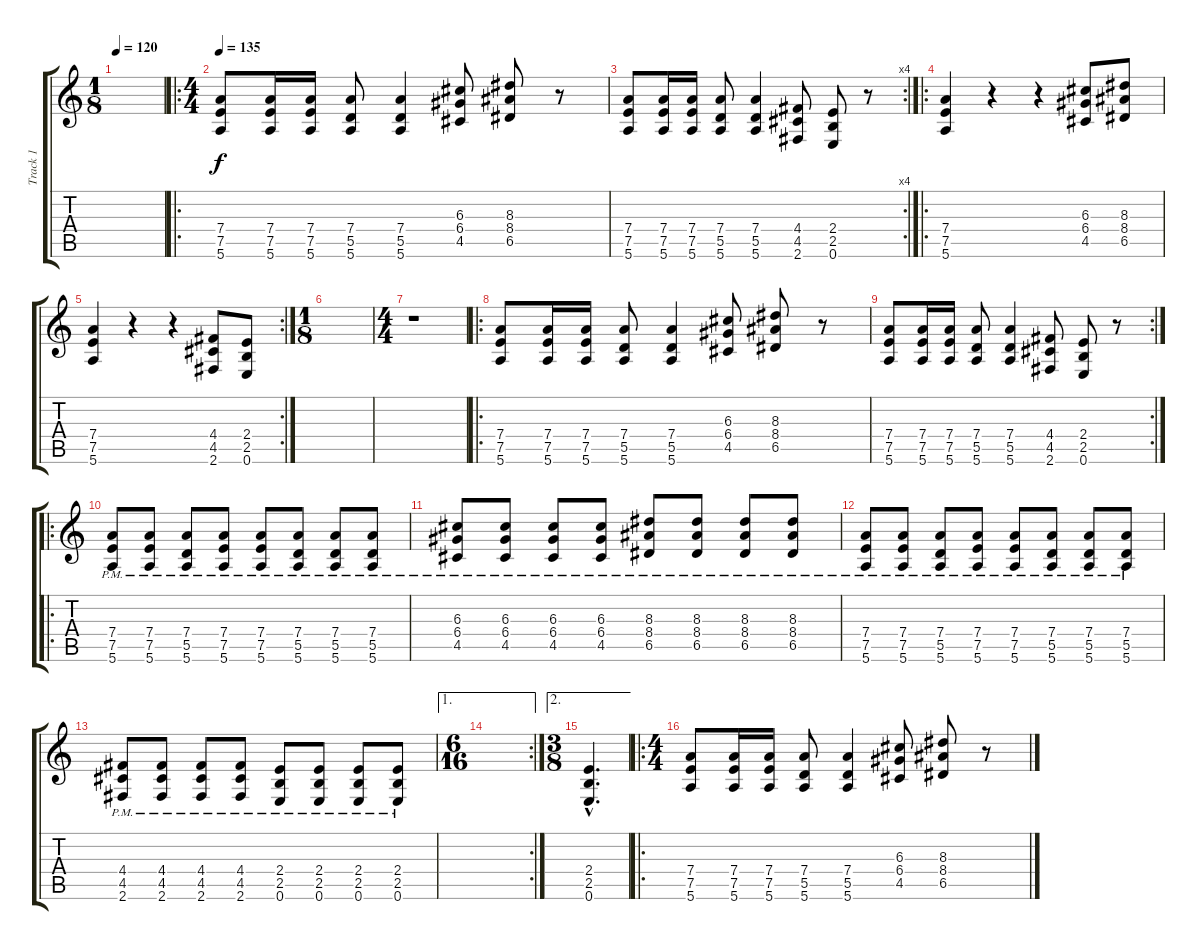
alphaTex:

\track ("Track 1" "Track 1") {instrument overdrivenguitar}
\staff {score tabs}
\tuning (E4 B3 G3 D3 A2 E2) {hide}
\ts (1 8)
\tempo 120
\clef g2
\ks c
|
\ro
\ts (4 4)
\tempo 135
(7.4 7.5 5.6).8 (7.4 7.5 5.6).16 (7.4 7.5 5.6).16 (7.4 5.5 5.6).8 (7.4 5.5 5.6).4 (6.3 6.4 4.5).8 (8.3 8.4 6.5).8 r.8 |
\rc 4
(7.4 7.5 5.6).8 (7.4 7.5 5.6).16 (7.4 7.5 5.6).16 (7.4 5.5 5.6).8 (7.4 5.5 5.6).4 (4.4 4.5 2.6).8 (2.4 2.5 0.6).8 r.8 |
\ro
(7.4 7.5 5.6).4 r.4 r.4 (6.3 6.4 4.5).8 (8.3 8.4 6.5).8 |
\rc 2
(7.4 7.5 5.6).4 r.4 r.4 (4.4 4.5 2.6).8 (2.4 2.5 0.6).8 |
\ts (1 8)
|
\ts (4 4)
r.1 |
\ro
(7.4 7.5 5.6).8 (7.4 7.5 5.6).16 (7.4 7.5 5.6).16 (7.4 5.5 5.6).8 (7.4 5.5 5.6).4 (6.3 6.4 4.5).8 (8.3 8.4 6.5).8 r.8 |
\rc 2
(7.4 7.5 5.6).8 (7.4 7.5 5.6).16 (7.4 7.5 5.6).16 (7.4 5.5 5.6).8 (7.4 5.5 5.6).4 (4.4 4.5 2.6).8 (2.4 2.5 0.6).8 r.8 |
\ro
(7.4{pm} 7.5 5.6).8 (7.4{pm} 7.5 5.6).8 (7.4{pm} 5.5 5.6).8 (7.4{pm} 7.5 5.6).8 (7.4{pm} 7.5 5.6).8 (7.4{pm} 5.5 5.6).8 (7.4{pm} 5.5 5.6).8 (7.4{pm} 5.5 5.6).8 |
(6.3 6.4{pm} 4.5).8 (6.3 6.4{pm} 4.5).8 (6.3 6.4{pm} 4.5).8 (6.3 6.4{pm} 4.5).8 (8.3 8.4{pm} 6.5).8 (8.3 8.4{pm} 6.5).8 (8.3 8.4{pm} 6.5).8 (8.3 8.4{pm} 6.5).8 |
(7.4{pm} 7.5 5.6).8 (7.4{pm} 7.5 5.6).8 (7.4{pm} 5.5 5.6).8 (7.4{pm} 7.5 5.6).8 (7.4{pm} 7.5 5.6).8 (7.4{pm} 5.5 5.6).8 (7.4{pm} 5.5 5.6).8 (7.4{pm} 5.5 5.6).8 |
(4.4{pm} 4.5 2.6).8 (4.4{pm} 4.5 2.6).8 (4.4{pm} 4.5 2.6).8 (4.4{pm} 4.5 2.6).8 (2.4{pm} 2.5 0.6).8 (2.4{pm} 2.5 0.6).8 (2.4{pm} 2.5 0.6).8 (2.4{pm} 2.5 0.6).8 |
\ae 1
\rc 2
\ts (6 16)
|
\ae 2
\ts (3 8)
(2.4{hac} 2.5{hac} 0.6{hac}).4{d} |
\ro
\ts (4 4)
(7.4 7.5 5.6).8 (7.4 7.5 5.6).16 (7.4 7.5 5.6).16 (7.4 5.5 5.6).8 (7.4 5.5 5.6).4 (6.3 6.4 4.5).8 (8.3 8.4 6.5).8 r.8
